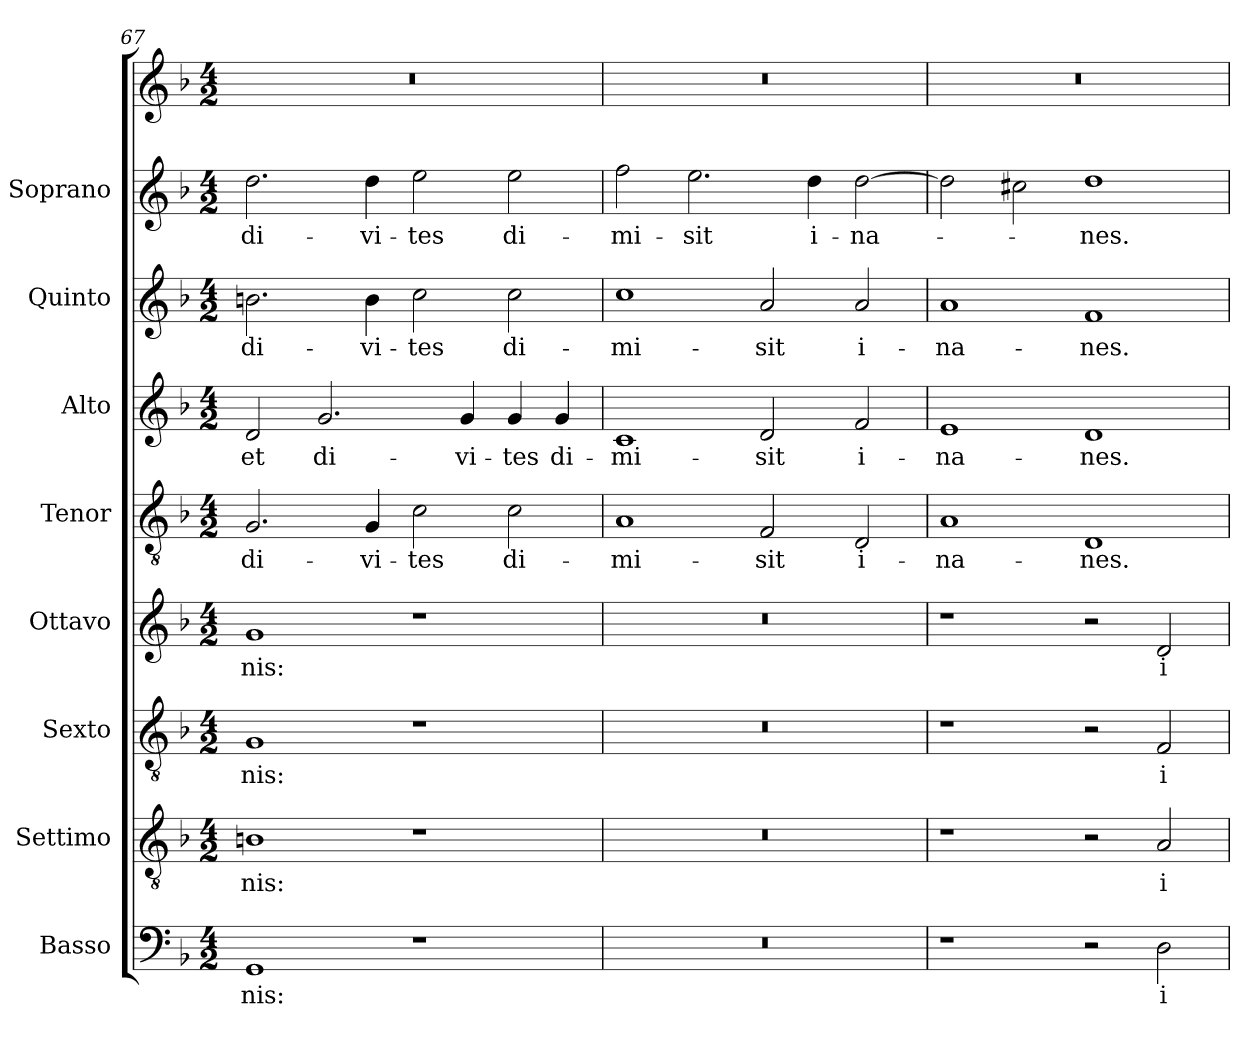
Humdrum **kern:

**kern	**text	**kern	**text	**kern	**text	**kern	**text	**kern	**text	**kern	**text	**kern	**text	**kern	**text	**kern
*part9	*part9	*part8	*part8	*part7	*part7	*part6	*part6	*part5	*part5	*part4	*part4	*part3	*part3	*part2	*part2	*part1
*staff9	*staff9	*staff8	*staff8	*staff7	*staff7	*staff6	*staff6	*staff5	*staff5	*staff4	*staff4	*staff3	*staff3	*staff2	*staff2	*staff1
*I"Basso	*	*I"Settimo	*	*I"Sexto	*	*I"Ottavo	*	*I"Tenor	*	*I"Alto	*	*I"Quinto	*	*I"Soprano	*	*
*I'B.	*	*I'St.	*	*	*	*I'Ot.	*	*I'T.	*	*I'A.	*	*I'Q.	*	*I'S.	*	*
*clefF4	*	*clefGv2	*	*clefGv2	*	*clefG2	*	*clefGv2	*	*clefG2	*	*clefG2	*	*clefG2	*	*clefG2
*	*	*ITrd7c12	*	*ITrd7c12	*	*	*	*ITrd7c12	*	*	*	*	*	*	*	*
*k[b-]	*	*k[b-]	*	*k[b-]	*	*k[b-]	*	*k[b-]	*	*k[b-]	*	*k[b-]	*	*k[b-]	*	*k[b-]
*F:	*	*F:	*	*F:	*	*F:	*	*F:	*	*F:	*	*F:	*	*F:	*	*F:
*M4/2	*	*M4/2	*	*M4/2	*	*M4/2	*	*M4/2	*	*M4/2	*	*M4/2	*	*M4/2	*	*M4/2
=67	=67	=67	=67	=67	=67	=67	=67	=67	=67	=67	=67	=67	=67	=67	=67	=67
!	!LO:LY:b:color=#000000	!	!	!	!	!	!	!	!	!	!	!	!	!	!	!
!	!	!	!LO:LY:b:color=#000000	!	!	!	!	!	!	!	!	!	!	!	!	!
!	!	!	!	!	!LO:LY:b:color=#000000	!	!	!	!	!	!	!	!	!	!	!
!	!	!	!	!	!	!	!LO:LY:b:color=#000000	!	!	!	!	!	!	!	!	!
!	!	!	!	!	!	!	!	!	!LO:LY:b:color=#000000	!	!	!	!	!	!	!
!	!	!	!	!	!	!	!	!	!	!	!LO:LY:b:color=#000000	!	!	!	!	!
!	!	!	!	!	!	!	!	!	!	!	!	!	!LO:LY:b:color=#000000	!	!	!
!	!	!	!	!	!	!	!	!	!	!	!	!	!	!	!LO:LY:b:color=#000000	!LO:N:vis=1
1GGi	-nis:	1BBni	-nis:	1GGi	-nis:	1gi	-nis:	2.GGi/	di-	2di/	et	2.bni\	di-	2.ddi\	di-	0r
!	!	!	!	!	!	!	!	!	!	!	!LO:LY:b:color=#000000	!	!	!	!	!
.	.	.	.	.	.	.	.	.	.	2.gi/	di-	.	.	.	.	.
!	!	!	!	!	!	!	!	!	!LO:LY:b:color=#000000	!	!	!	!	!	!	!
!	!	!	!	!	!	!	!	!	!	!	!	!	!LO:LY:b:color=#000000	!	!	!
!	!	!	!	!	!	!	!	!	!	!	!	!	!	!	!LO:LY:b:color=#000000	!
.	.	.	.	.	.	.	.	4GGi/	-vi-	.	.	4bi\	-vi-	4ddi\	-vi-	.
!	!	!	!	!	!	!	!	!	!LO:LY:b:color=#000000	!	!	!	!	!	!	!
!	!	!	!	!	!	!	!	!	!	!	!	!	!LO:LY:b:color=#000000	!	!	!
!	!	!	!	!	!	!	!	!	!	!	!	!	!	!	!LO:LY:b:color=#000000	!
1r	.	1r	.	1r	.	1r	.	2Ci\	-tes	.	.	2cci\	-tes	2eei\	-tes	.
!	!	!	!	!	!	!	!	!	!	!	!LO:LY:b:color=#000000	!	!	!	!	!
.	.	.	.	.	.	.	.	.	.	4gi/	-vi-	.	.	.	.	.
!	!	!	!	!	!	!	!	!	!LO:LY:b:color=#000000	!	!	!	!	!	!	!
!	!	!	!	!	!	!	!	!	!	!	!LO:LY:b:color=#000000	!	!	!	!	!
!	!	!	!	!	!	!	!	!	!	!	!	!	!LO:LY:b:color=#000000	!	!	!
!	!	!	!	!	!	!	!	!	!	!	!	!	!	!	!LO:LY:b:color=#000000	!
.	.	.	.	.	.	.	.	2Ci\	di-	4gi/	-tes	2cci\	di-	2eei\	di-	.
!	!	!	!	!	!	!	!	!	!	!	!LO:LY:b:color=#000000	!	!	!	!	!
.	.	.	.	.	.	.	.	.	.	4gi/	di-	.	.	.	.	.
=68	=68	=68	=68	=68	=68	=68	=68	=68	=68	=68	=68	=68	=68	=68	=68	=68
!LO:N:vis=1	!	!LO:N:vis=1	!	!LO:N:vis=1	!	!LO:N:vis=1	!	!	!	!	!	!	!	!	!	!
!	!	!	!	!	!	!	!	!	!LO:LY:b:color=#000000	!	!	!	!	!	!	!
!	!	!	!	!	!	!	!	!	!	!	!LO:LY:b:color=#000000	!	!	!	!	!
!	!	!	!	!	!	!	!	!	!	!	!	!	!LO:LY:b:color=#000000	!	!	!
!	!	!	!	!	!	!	!	!	!	!	!	!	!	!	!LO:LY:b:color=#000000	!LO:N:vis=1
0r	.	0r	.	0r	.	0r	.	1AAi	-mi-	1ci	-mi-	1cci	-mi-	2ffi\	-mi-	0r
!	!	!	!	!	!	!	!	!	!	!	!	!	!	!	!LO:LY:b:color=#000000	!
.	.	.	.	.	.	.	.	.	.	.	.	.	.	2.eei\	-sit	.
!	!	!	!	!	!	!	!	!	!LO:LY:b:color=#000000	!	!	!	!	!	!	!
!	!	!	!	!	!	!	!	!	!	!	!LO:LY:b:color=#000000	!	!	!	!	!
!	!	!	!	!	!	!	!	!	!	!	!	!	!LO:LY:b:color=#000000	!	!	!
.	.	.	.	.	.	.	.	2FFi/	-sit	2di/	-sit	2ai/	-sit	.	.	.
!	!	!	!	!	!	!	!	!	!	!	!	!	!	!	!LO:LY:b:color=#000000	!
.	.	.	.	.	.	.	.	.	.	.	.	.	.	4ddi\	i-	.
!	!	!	!	!	!	!	!	!	!LO:LY:b:color=#000000	!	!	!	!	!	!	!
!	!	!	!	!	!	!	!	!	!	!	!LO:LY:b:color=#000000	!	!	!	!	!
!	!	!	!	!	!	!	!	!	!	!	!	!	!LO:LY:b:color=#000000	!	!	!
!	!	!	!	!	!	!	!	!	!	!	!	!	!	!	!LO:LY:b:color=#000000	!
.	.	.	.	.	.	.	.	2DDi/	i-	2fi/	i-	2ai/	i-	[2ddi\	-na-	.
=69	=69	=69	=69	=69	=69	=69	=69	=69	=69	=69	=69	=69	=69	=69	=69	=69
!	!	!	!	!	!	!	!	!	!LO:LY:b:color=#000000	!	!	!	!	!	!	!
!	!	!	!	!	!	!	!	!	!	!	!LO:LY:b:color=#000000	!	!	!	!	!
!	!	!	!	!	!	!	!	!	!	!	!	!	!LO:LY:b:color=#000000	!	!	!LO:N:vis=1
1r	.	1r	.	1r	.	1r	.	1AAi	-na-	1ei	-na-	1ai	-na-	2ddi\]	.	0r
.	.	.	.	.	.	.	.	.	.	.	.	.	.	2cc#Xi\	.	.
!	!	!	!	!	!	!	!	!	!LO:LY:b:color=#000000	!	!	!	!	!	!	!
!	!	!	!	!	!	!	!	!	!	!	!LO:LY:b:color=#000000	!	!	!	!	!
!	!	!	!	!	!	!	!	!	!	!	!	!	!LO:LY:b:color=#000000	!	!	!
!	!	!	!	!	!	!	!	!	!	!	!	!	!	!	!LO:LY:b:color=#000000	!
2r	.	2r	.	2r	.	2r	.	1DDi	-nes.	1di	-nes.	1fi	-nes.	1ddi	-nes.	.
!	!LO:LY:b:color=#000000	!	!	!	!	!	!	!	!	!	!	!	!	!	!	!
!	!	!	!LO:LY:b:color=#000000	!	!	!	!	!	!	!	!	!	!	!	!	!
!	!	!	!	!	!LO:LY:b:color=#000000	!	!	!	!	!	!	!	!	!	!	!
!	!	!	!	!	!	!	!LO:LY:b:color=#000000	!	!	!	!	!	!	!	!	!
2Di\	i-	2AAi/	i-	2FFi/	i-	2di/	i-	.	.	.	.	.	.	.	.	.
=	=	=	=	=	=	=	=	=	=	=	=	=	=	=	=	=
*-	*-	*-	*-	*-	*-	*-	*-	*-	*-	*-	*-	*-	*-	*-	*-	*-
